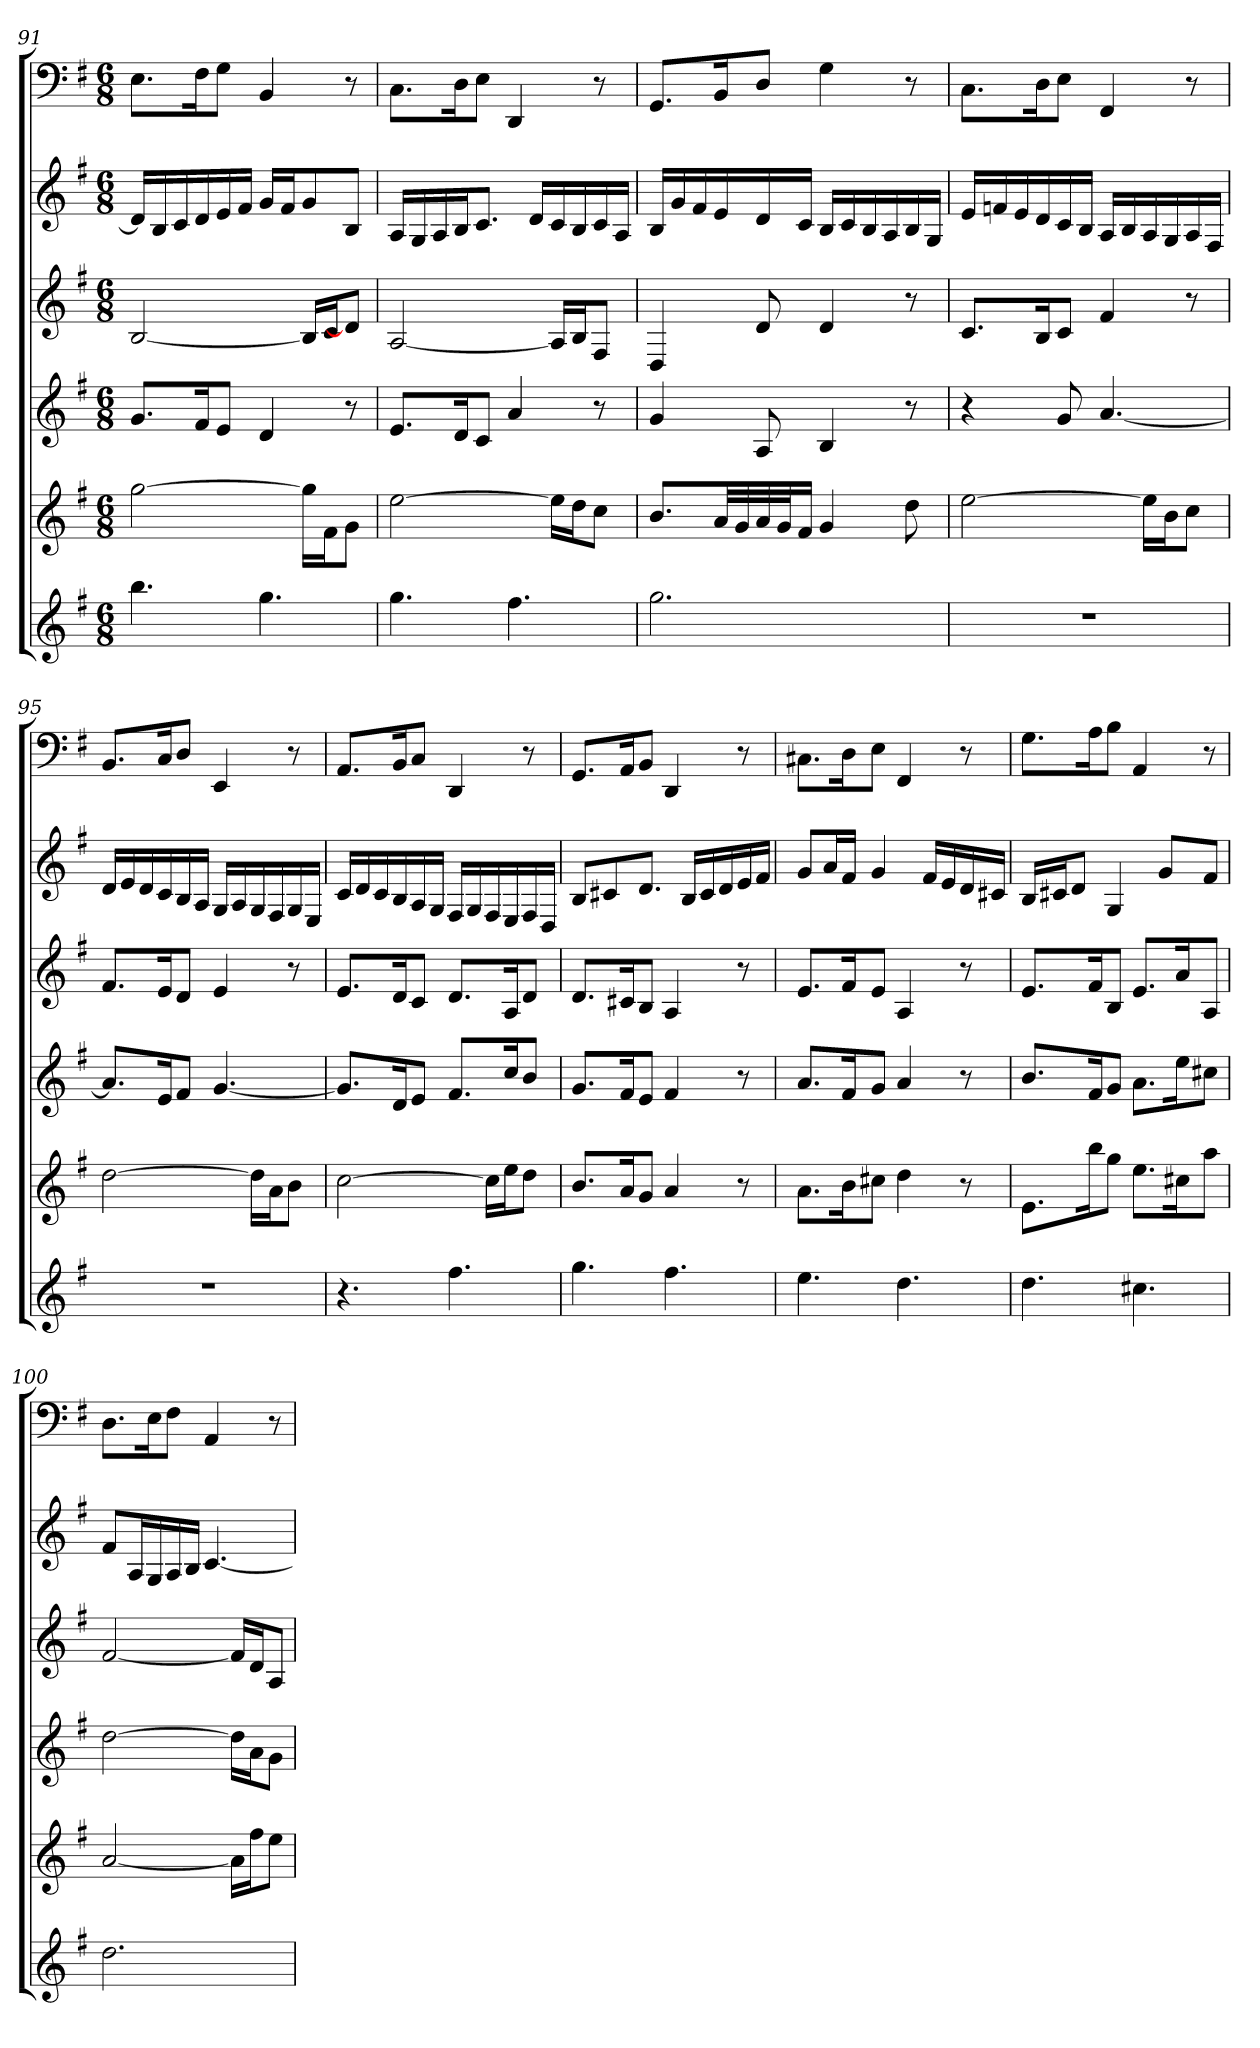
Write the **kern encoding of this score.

**kern	**kern	**kern	**kern	**kern	**kern
*part6	*part5	*part4	*part3	*part2	*part1
*staff6	*staff5	*staff4	*staff3	*staff2	*staff1
*k[f#]	*k[f#]	*k[f#]	*k[f#]	*k[f#]	*k[f#]
*e:	*e:	*e:	*e:	*e:	*e:
*M6/8	*M6/8	*M6/8	*M6/8	*M6/8	*M6/8
=91	=91	=91	=91	=91	=91
4.bb	[2gg	8.gL	[2B	16dLL]	8.EL
.	.	.	.	16B	.
.	.	.	.	16c	.
.	.	16f#K	.	16d	16F#K
.	.	8eJ	.	16e	8GJ
.	.	.	.	16f#JJ	.
4.gg	.	4d	.	16gLL	4BB
.	.	.	.	16f#J	.
.	16ggLL]	.	16BLL]	8g	.
.	16f#J	.	16cJ	.	.
.	8gJ	8r	8dJ]	8BJ	8r
=92	=92	=92	=92	=92	=92
4.gg	[2ee	8.eL	[2A	16ALL	8.CL
.	.	.	.	16G	.
.	.	.	.	16A	.
.	.	16dK	.	16BJ	16DK
.	.	8cJ	.	8.cJ	8EJ
4.ff#	.	4a	.	.	4DD
.	.	.	.	16dLL	.
.	16eeLL]	.	16ALL]	16c	.
.	16ddJ	.	16BJ	16B	.
.	8ccJ	8r	8F#J	16c	8r
.	.	.	.	16AJJ	.
=93	=93	=93	=93	=93	=93
2.gg	8.bL	4g	4D	16BLL	8.GGL
.	.	.	.	16g	.
.	.	.	.	16f#	.
.	32aLL	.	.	16e	16BBK
.	32g	.	.	.	.
.	32a	8A	8d	16d	8DJ
.	32gJ	.	.	.	.
.	16f#JJ	.	.	16cJJ	.
.	4g	4B	4d	16BLL	4G
.	.	.	.	16c	.
.	.	.	.	16B	.
.	.	.	.	16A	.
.	8dd	8r	8r	16B	8r
.	.	.	.	16GJJ	.
=94	=94	=94	=94	=94	=94
2.r	[2ee	4r	8.cL	16eLL	8.CL
.	.	.	.	16fn	.
.	.	.	.	16e	.
.	.	.	16BK	16d	16DK
.	.	8g	8cJ	16c	8EJ
.	.	.	.	16BJJ	.
.	.	[4.a	4f#	16ALL	4FF#
.	.	.	.	16B	.
.	16eeLL]	.	.	16A	.
.	16bJ	.	.	16G	.
.	8ccJ	.	8r	16A	8r
.	.	.	.	16F#JJ	.
=95	=95	=95	=95	=95	=95
2.r	[2dd	8.aL]	8.f#L	16dLL	8.BBL
.	.	.	.	16e	.
.	.	.	.	16d	.
.	.	16eK	16eK	16c	16CK
.	.	8f#J	8dJ	16B	8DJ
.	.	.	.	16AJJ	.
.	.	[4.g	4e	16GLL	4EE
.	.	.	.	16A	.
.	16ddLL]	.	.	16G	.
.	16aJ	.	.	16F#	.
.	8bJ	.	8r	16G	8r
.	.	.	.	16EJJ	.
=96	=96	=96	=96	=96	=96
4.r	[2cc	8.gL]	8.eL	16cLL	8.AAL
.	.	.	.	16d	.
.	.	.	.	16c	.
.	.	16dK	16dK	16B	16BBK
.	.	8eJ	8cJ	16A	8CJ
.	.	.	.	16GJJ	.
4.ff#	.	8.f#L	8.dL	16F#LL	4DD
.	.	.	.	16G	.
.	16ccLL]	.	.	16F#	.
.	16eeJ	16ccK	16AK	16E	.
.	8ddJ	8bJ	8dJ	16F#	8r
.	.	.	.	16DJJ	.
=97	=97	=97	=97	=97	=97
4.gg	8.bL	8.gL	8.dL	8BL	8.GGL
.	.	.	.	8c#X	.
.	16aK	16f#K	16c#XK	.	16AAK
.	8gJ	8eJ	8BJ	8.dJ	8BBJ
4.ff#	4a	4f#	4A	.	4DD
.	.	.	.	16BLL	.
.	.	.	.	16c#	.
.	.	.	.	16d	.
.	8r	8r	8r	16e	8r
.	.	.	.	16f#JJ	.
=98	=98	=98	=98	=98	=98
4.ee	8.aL	8.aL	8.eL	8gL	8.C#XL
.	.	.	.	16aL	.
.	16bK	16f#K	16f#K	16f#JJ	16DK
.	8cc#XJ	8gJ	8eJ	4g	8EJ
4.dd	4dd	4a	4A	.	4FF#
.	.	.	.	16f#LL	.
.	.	.	.	16e	.
.	8r	8r	8r	16d	8r
.	.	.	.	16c#XJJ	.
=99	=99	=99	=99	=99	=99
4.dd	8.eL	8.bL	8.eL	16BLL	8.GL
.	.	.	.	16c#XJ	.
.	.	.	.	8dJ	.
.	16bbK	16f#K	16f#K	.	16AK
.	8ggJ	8gJ	8BJ	4G	8BJ
4.cc#X	8.eeL	8.aL	8.eL	.	4AA
.	.	.	.	8gL	.
.	16cc#XK	16eeK	16aK	.	.
.	8aaJ	8cc#XJ	8AJ	8f#J	8r
=100	=100	=100	=100	=100	=100
2.dd	[2a	[2dd	[2f#	8f#L	8.DL
.	.	.	.	16AL	.
.	.	.	.	16G	16EK
.	.	.	.	16A	8F#J
.	.	.	.	16BJJ	.
.	.	.	.	[4.c	4AA
.	16aLL]	16ddLL]	16f#LL]	.	.
.	16ff#J	16aJ	16dJ	.	.
.	8eeJ	8gJ	8AJ	.	8r
=	=	=	=	=	=
*-	*-	*-	*-	*-	*-
